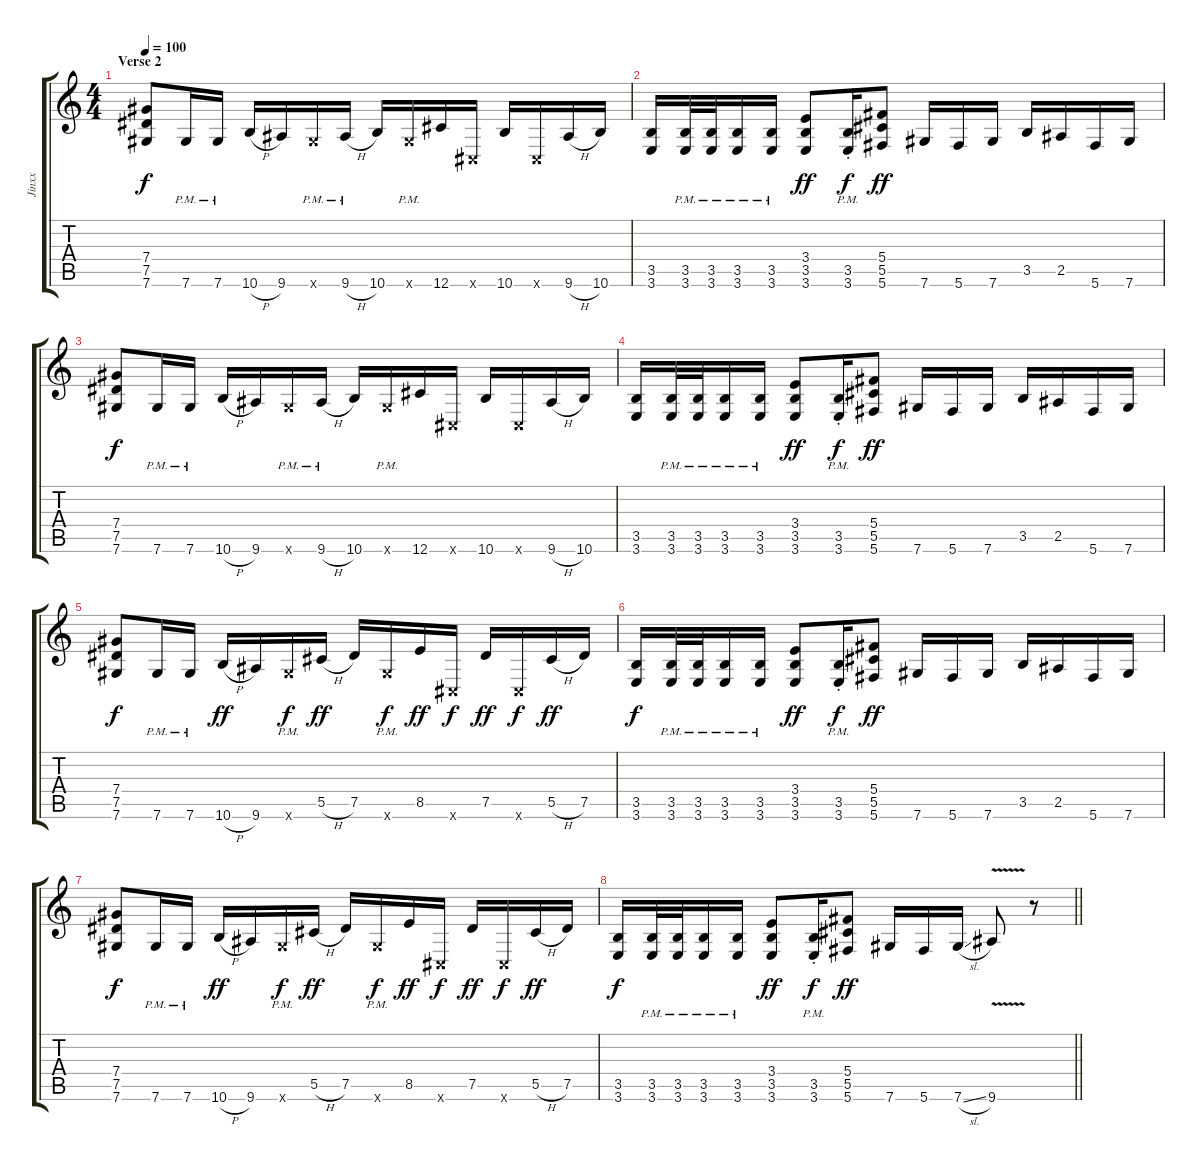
\track ("Jinxx" "Jinxx") {instrument distortionguitar}
\staff {score tabs}
\tuning (Eb4 Bb3 Gb3 Db3 Ab2 Db2) {hide}
\ts (4 4)
\section ("" "Verse 2")
\tempo 100
\clef g2
\ks c
(7.4 7.5 7.6).8{dy f} 7.6{pm}.16 7.6{pm}.16 10.6{h}.16 9.6.16 7.6{pm x}.16 9.6{h pm}.16 10.6.16 7.6{pm x}.16 12.6.16 0.6{x}.16 10.6.16 0.6{x}.16 9.6{h}.16 10.6.16 |
(3.5 3.6).16 (3.5{pm} 3.6{pm}).32 (3.5{pm} 3.6{pm}).32 (3.5{pm} 3.6{pm}).16 (3.5{pm} 3.6{pm}).16 (3.4 3.5 3.6).8{dy ff} (3.5{pm st} 3.6{pm st}).16{dy f} (5.4 5.5 5.6).8{dy ff} 7.6.16 5.6.16 7.6.16 3.5.16 2.5.16 5.6.16 7.6.16 |
(7.4 7.5 7.6).8{dy f} 7.6{pm}.16 7.6{pm}.16 10.6{h}.16 9.6.16 7.6{pm x}.16 9.6{h pm}.16 10.6.16 7.6{pm x}.16 12.6.16 0.6{x}.16 10.6.16 0.6{x}.16 9.6{h}.16 10.6.16 |
(3.5 3.6).16 (3.5{pm} 3.6{pm}).32 (3.5{pm} 3.6{pm}).32 (3.5{pm} 3.6{pm}).16 (3.5{pm} 3.6{pm}).16 (3.4 3.5 3.6).8{dy ff} (3.5{pm st} 3.6{pm st}).16{dy f} (5.4 5.5 5.6).8{dy ff} 7.6.16 5.6.16 7.6.16 3.5.16 2.5.16 5.6.16 7.6.16 |
(7.4 7.5 7.6).8{dy f} 7.6{pm}.16 7.6{pm}.16 10.6{h}.16{dy ff} 9.6.16 7.6{pm x}.16{dy f} 5.5{h}.16{dy ff} 7.5.16 7.6{pm x}.16{dy f} 8.5.16{dy ff} 0.6{x}.16{dy f} 7.5.16{dy ff} 0.6{x}.16{dy f} 5.5{h}.16{dy ff} 7.5.16 |
(3.5 3.6).16{dy f} (3.5{pm} 3.6{pm}).32 (3.5{pm} 3.6{pm}).32 (3.5{pm} 3.6{pm}).16 (3.5{pm} 3.6{pm}).16 (3.4 3.5 3.6).8{dy ff} (3.5{pm st} 3.6{pm st}).16{dy f} (5.4 5.5 5.6).8{dy ff} 7.6.16 5.6.16 7.6.16 3.5.16 2.5.16 5.6.16 7.6.16 |
(7.4 7.5 7.6).8{dy f} 7.6{pm}.16 7.6{pm}.16 10.6{h}.16{dy ff} 9.6.16 7.6{pm x}.16{dy f} 5.5{h}.16{dy ff} 7.5.16 7.6{pm x}.16{dy f} 8.5.16{dy ff} 0.6{x}.16{dy f} 7.5.16{dy ff} 0.6{x}.16{dy f} 5.5{h}.16{dy ff} 7.5.16 |
\barLineRight lightlight
(3.5 3.6).16{dy f} (3.5{pm} 3.6{pm}).32 (3.5{pm} 3.6{pm}).32 (3.5{pm} 3.6{pm}).16 (3.5{pm} 3.6{pm}).16 (3.4 3.5 3.6).8{dy ff} (3.5{pm st} 3.6{pm st}).16{dy f} (5.4 5.5 5.6).8{dy ff} 7.6.16 5.6.16 7.6{sl}.16 9.6{v}.8 r.8
